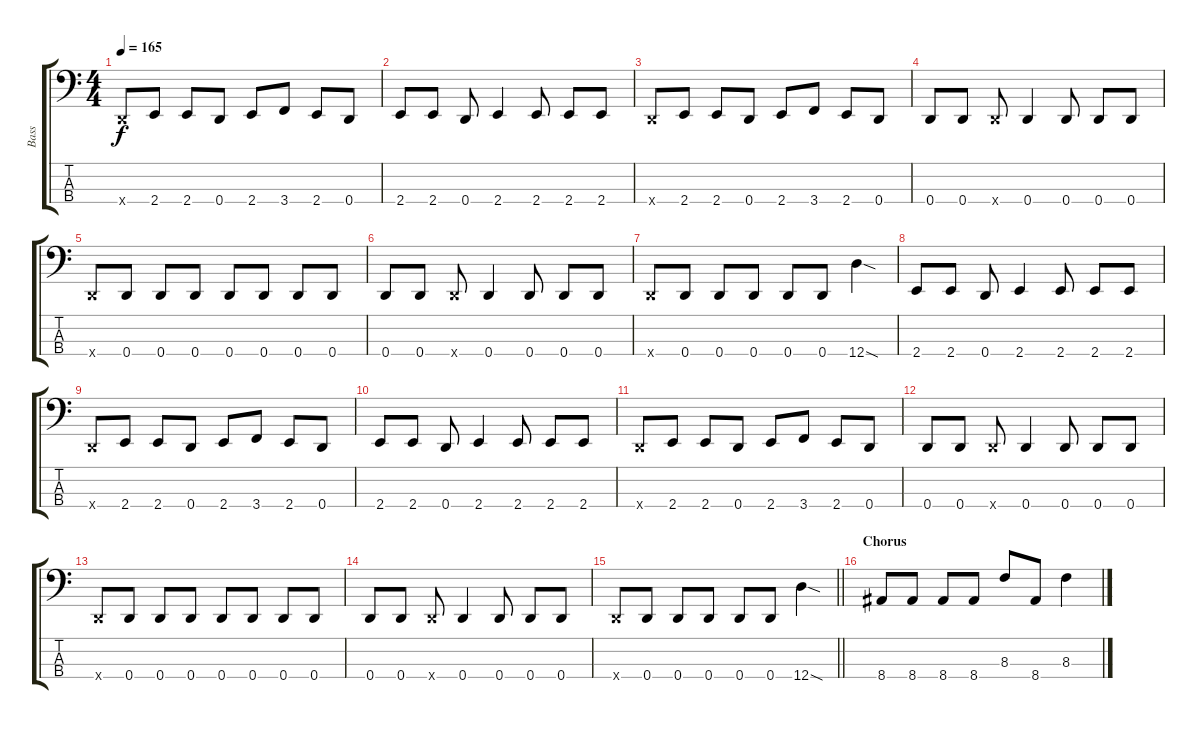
\track ("Bass" "Bass") {instrument electricbassfinger}
\staff {score tabs}
\tuning (G2 D2 A1 D1) {hide}
\ts (4 4)
\tempo 165
\clef f4
\ks c
0.4{x}.8{dy f} 2.4.8 2.4.8 0.4.8 2.4.8 3.4.8 2.4.8 0.4.8 |
2.4.8 2.4.8 0.4.8 2.4.4 2.4.8 2.4.8 2.4.8 |
0.4{x}.8 2.4.8 2.4.8 0.4.8 2.4.8 3.4.8 2.4.8 0.4.8 |
0.4.8 0.4.8 0.4{x}.8 0.4.4 0.4.8 0.4.8 0.4.8 |
0.4{x}.8 0.4.8 0.4.8 0.4.8 0.4.8 0.4.8 0.4.8 0.4.8 |
0.4.8 0.4.8 0.4{x}.8 0.4.4 0.4.8 0.4.8 0.4.8 |
0.4{x}.8 0.4.8 0.4.8 0.4.8 0.4.8 0.4.8 12.4{sod}.4 |
2.4.8 2.4.8 0.4.8 2.4.4 2.4.8 2.4.8 2.4.8 |
0.4{x}.8 2.4.8 2.4.8 0.4.8 2.4.8 3.4.8 2.4.8 0.4.8 |
2.4.8 2.4.8 0.4.8 2.4.4 2.4.8 2.4.8 2.4.8 |
0.4{x}.8 2.4.8 2.4.8 0.4.8 2.4.8 3.4.8 2.4.8 0.4.8 |
0.4.8 0.4.8 0.4{x}.8 0.4.4 0.4.8 0.4.8 0.4.8 |
0.4{x}.8 0.4.8 0.4.8 0.4.8 0.4.8 0.4.8 0.4.8 0.4.8 |
0.4.8 0.4.8 0.4{x}.8 0.4.4 0.4.8 0.4.8 0.4.8 |
\barLineRight lightlight
0.4{x}.8 0.4.8 0.4.8 0.4.8 0.4.8 0.4.8 12.4{sod}.4 |
\section ("" "Chorus")
8.4.8 8.4.8 8.4.8 8.4.8 8.3.8 8.4.8 8.3.4
